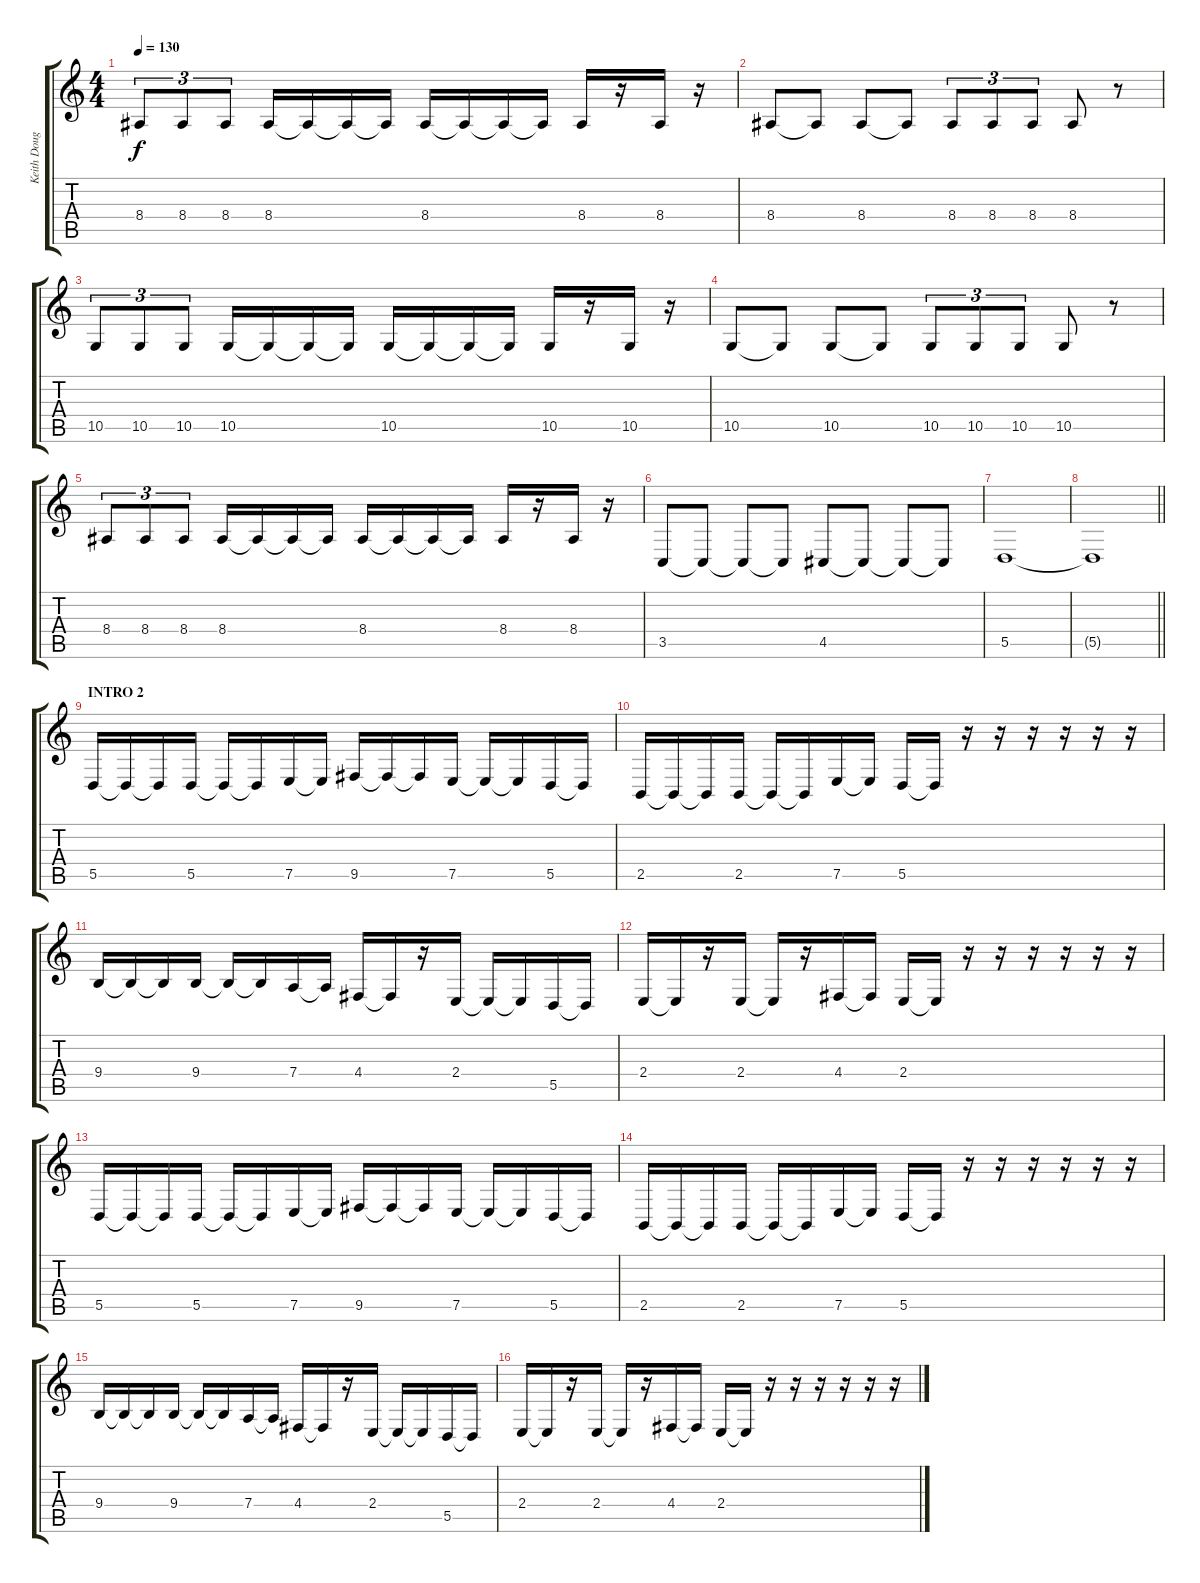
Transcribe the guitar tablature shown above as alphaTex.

\track ("Keith Douglas" "Keith Doug") {instrument altosax}
\staff {score tabs}
\tuning (E4 B3 G3 D3 A2 E2) {hide}
\ts (4 4)
\tempo 130
\clef g2
\ks c
8.4.8{tu (3 2) dy f} 8.4.8{tu (3 2)} 8.4.8{tu (3 2)} 8.4.16 8.4{t}.16 8.4{t}.16 8.4{t}.16 8.4.16 8.4{t}.16 8.4{t}.16 8.4{t}.16 8.4.16 r.16 8.4.16 r.16 |
8.4.8 8.4{t}.8 8.4.8 8.4{t}.8 8.4.8{tu (3 2)} 8.4.8{tu (3 2)} 8.4.8{tu (3 2)} 8.4.8 r.8 |
10.5.8{tu (3 2)} 10.5.8{tu (3 2)} 10.5.8{tu (3 2)} 10.5.16 10.5{t}.16 10.5{t}.16 10.5{t}.16 10.5.16 10.5{t}.16 10.5{t}.16 10.5{t}.16 10.5.16 r.16 10.5.16 r.16 |
10.5.8 10.5{t}.8 10.5.8 10.5{t}.8 10.5.8{tu (3 2)} 10.5.8{tu (3 2)} 10.5.8{tu (3 2)} 10.5.8 r.8 |
8.4.8{tu (3 2)} 8.4.8{tu (3 2)} 8.4.8{tu (3 2)} 8.4.16 8.4{t}.16 8.4{t}.16 8.4{t}.16 8.4.16 8.4{t}.16 8.4{t}.16 8.4{t}.16 8.4.16 r.16 8.4.16 r.16 |
3.5.8 3.5{t}.8 3.5{t}.8 3.5{t}.8 4.5.8 4.5{t}.8 4.5{t}.8 4.5{t}.8 |
5.5.1 |
\barLineRight lightlight
5.5{t}.1 |
\section ("" "INTRO 2")
5.5.16 5.5{t}.16 5.5{t}.16 5.5.16 5.5{t}.16 5.5{t}.16 7.5.16 7.5{t}.16 9.5.16 9.5{t}.16 9.5{t}.16 7.5.16 7.5{t}.16 7.5{t}.16 5.5.16 5.5{t}.16 |
2.5.16 2.5{t}.16 2.5{t}.16 2.5.16 2.5{t}.16 2.5{t}.16 7.5.16 7.5{t}.16 5.5.16 5.5{t}.16 r.16 r.16 r.16 r.16 r.16 r.16 |
9.4.16 9.4{t}.16 9.4{t}.16 9.4.16 9.4{t}.16 9.4{t}.16 7.4.16 7.4{t}.16 4.4.16 4.4{t}.16 r.16 2.4.16 2.4{t}.16 2.4{t}.16 5.5.16 5.5{t}.16 |
2.4.16 2.4{t}.16 r.16 2.4.16 2.4{t}.16 r.16 4.4.16 4.4{t}.16 2.4.16 2.4{t}.16 r.16 r.16 r.16 r.16 r.16 r.16 |
5.5.16 5.5{t}.16 5.5{t}.16 5.5.16 5.5{t}.16 5.5{t}.16 7.5.16 7.5{t}.16 9.5.16 9.5{t}.16 9.5{t}.16 7.5.16 7.5{t}.16 7.5{t}.16 5.5.16 5.5{t}.16 |
2.5.16 2.5{t}.16 2.5{t}.16 2.5.16 2.5{t}.16 2.5{t}.16 7.5.16 7.5{t}.16 5.5.16 5.5{t}.16 r.16 r.16 r.16 r.16 r.16 r.16 |
9.4.16 9.4{t}.16 9.4{t}.16 9.4.16 9.4{t}.16 9.4{t}.16 7.4.16 7.4{t}.16 4.4.16 4.4{t}.16 r.16 2.4.16 2.4{t}.16 2.4{t}.16 5.5.16 5.5{t}.16 |
2.4.16 2.4{t}.16 r.16 2.4.16 2.4{t}.16 r.16 4.4.16 4.4{t}.16 2.4.16 2.4{t}.16 r.16 r.16 r.16 r.16 r.16 r.16
